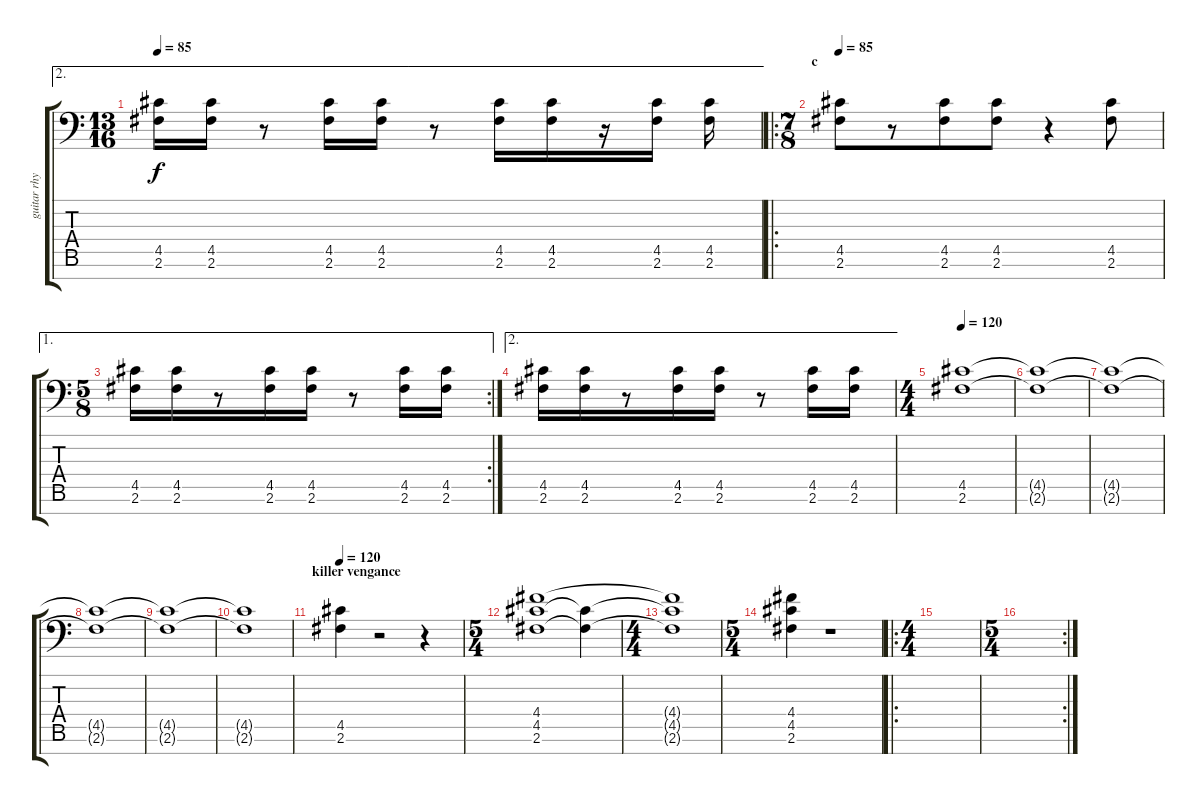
\track ("guitar rhym" "guitar rhy") {instrument distortionguitar}
\staff {score tabs}
\tuning (E4 B3 G3 D3 A2 E2 A1) {hide}
\ae 2
\ts (13 16)
\tempo 85
\clef f4
\ks c
(4.5 2.6).16{dy f} (4.5 2.6).16 r.8 (4.5 2.6).16 (4.5 2.6).16 r.8 (4.5 2.6).16 (4.5 2.6).16 r.16 (4.5 2.6).16 (4.5 2.6).16 |
\ro
\ts (7 8)
\section ("" "c")
\tempo 85
(4.5 2.6).8 r.8 (4.5 2.6).8 (4.5 2.6).8 r.4 (4.5 2.6).8 |
\ae 1
\rc 2
\ts (5 8)
(4.5 2.6).16 (4.5 2.6).16 r.8 (4.5 2.6).16 (4.5 2.6).16 r.8 (4.5 2.6).16 (4.5 2.6).16 |
\ae 2
(4.5 2.6).16 (4.5 2.6).16 r.8 (4.5 2.6).16 (4.5 2.6).16 r.8 (4.5 2.6).16 (4.5 2.6).16 |
\ts (4 4)
\tempo 120
(4.5 2.6).1{volume 8} |
(4.5{t} 2.6{t}).1 |
(4.5{t} 2.6{t}).1 |
(4.5{t} 2.6{t}).1 |
(4.5{t} 2.6{t}).1 |
(4.5{t} 2.6{t}).1 |
\section ("" "killer vengance")
\tempo 120
(4.5 2.6).4{volume 13} r.2 r.4 |
\ts (5 4)
(4.4 4.5 2.6).1 (4.5{t} 2.6{t}).4 |
\ts (4 4)
(4.4{t} 4.5{t} 2.6{t}).1 |
\ts (5 4)
(4.4 4.5 2.6).4 r.1 |
\ro
\ts (4 4)
|
\rc 2
\ts (5 4)
